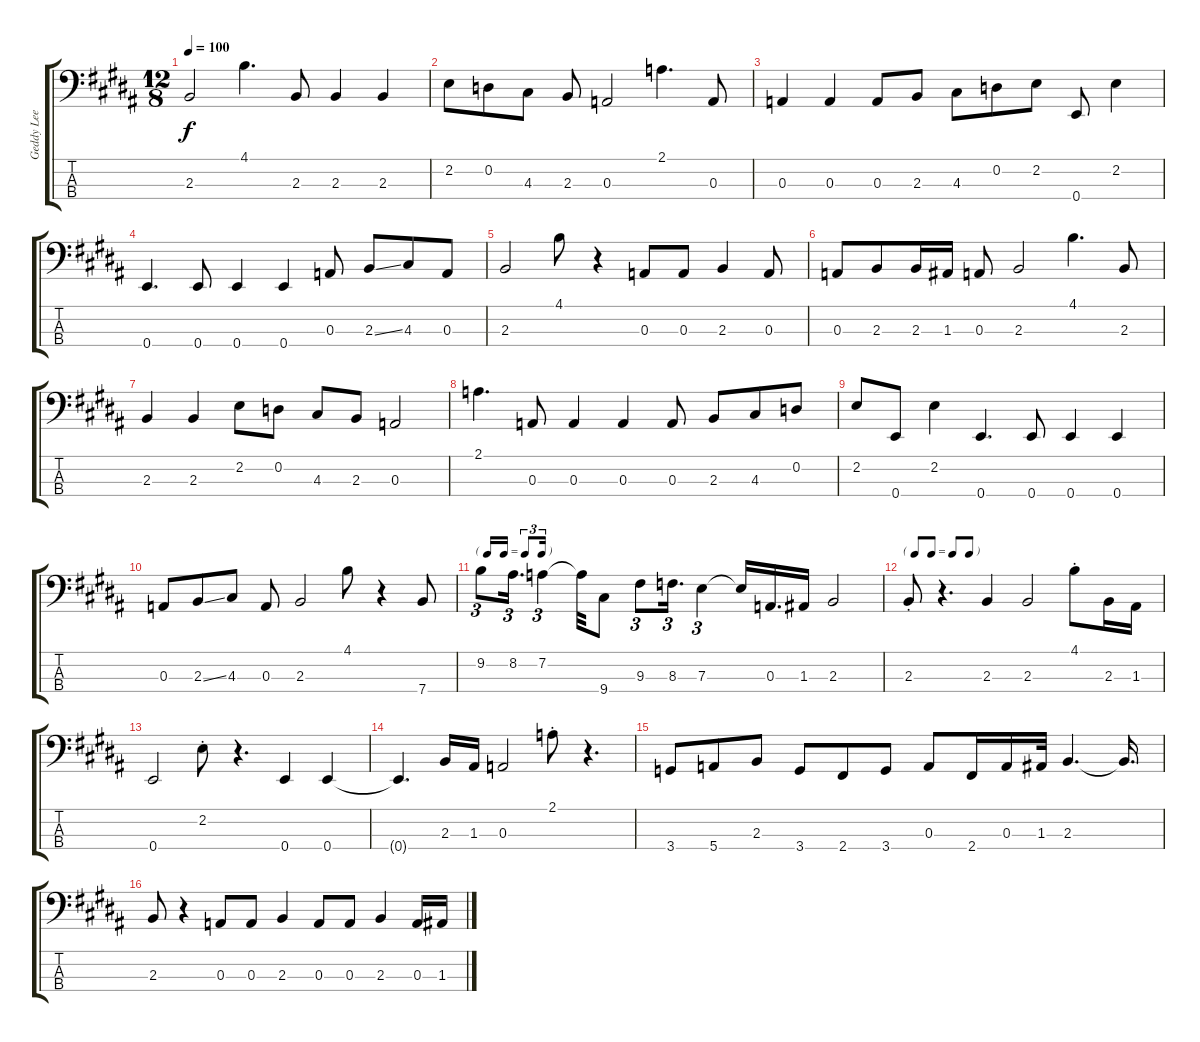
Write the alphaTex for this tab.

\track ("Geddy Lee Bass" "Geddy Lee ") {instrument electricbassfinger}
\staff {score tabs}
\tuning (G2 D2 A1 E1) {hide}
\ts (12 8)
\tempo 100
\clef f4
\ks b
2.3.2{dy f} 4.1.4{d} 2.3.8 2.3.4 2.3.4 |
2.2.8 0.2.8 4.3.8 2.3.8 0.3.2 2.1.4{d} 0.3.8 |
0.3.4 0.3.4 0.3.8 2.3.8 4.3.8 0.2.8 2.2.8 0.4.8 2.2.4 |
0.4.4{d} 0.4.8 0.4.4 0.4.4 0.3.8 2.3{ss}.8 4.3.8 0.3.8 |
2.3.2 4.1.8 r.4 0.3.8 0.3.8 2.3.4 0.3.8 |
0.3.8 2.3.8 2.3.16 1.3.16 0.3.8 2.3.2 4.1.4{d} 2.3.8 |
2.3.4 2.3.4 2.2.8 0.2.8 4.3.8 2.3.8 0.3.2 |
2.1.4{d} 0.3.8 0.3.4 0.3.4 0.3.8 2.3.8 4.3.8 0.2.8 |
2.2.8 0.4.8 2.2.4 0.4.4{d} 0.4.8 0.4.4 0.4.4 |
0.3.8 2.3{ss}.8 4.3.8 0.3.8 2.3.2 4.1.8 r.4 7.4.8 |
\tf triplet16th
9.2.8{tu (3 2)} 8.2.16{d tu (3 2)} 7.2.4{tu (3 2)} 7.2{t}.32 9.4.8 9.3.8{tu (3 2)} 8.3.16{d tu (3 2)} 7.3.4{tu (3 2)} 7.3{t}.16 0.3.16{d} 1.3.16 2.3.2 |
\tf none
2.3{st}.8 r.4{d} 2.3.4 2.3.2 4.1{st}.8 2.3.16 1.3.16 |
0.4.2 2.2{st}.8 r.4{d} 0.4.4 0.4.4 |
0.4{t}.4{d} 2.3.16 1.3.16 0.3.2 2.1{st}.8 r.4{d} |
3.4.8 5.4.8 2.3.8 3.4.8 2.4.8 3.4.8 0.3.8 2.4.16 0.3.16 1.3.32 2.3.4{d} 2.3{t}.16{d} |
2.3.8 r.4 0.3.8 0.3.8 2.3.4 0.3.8 0.3.8 2.3.4 0.3.16 1.3.16
